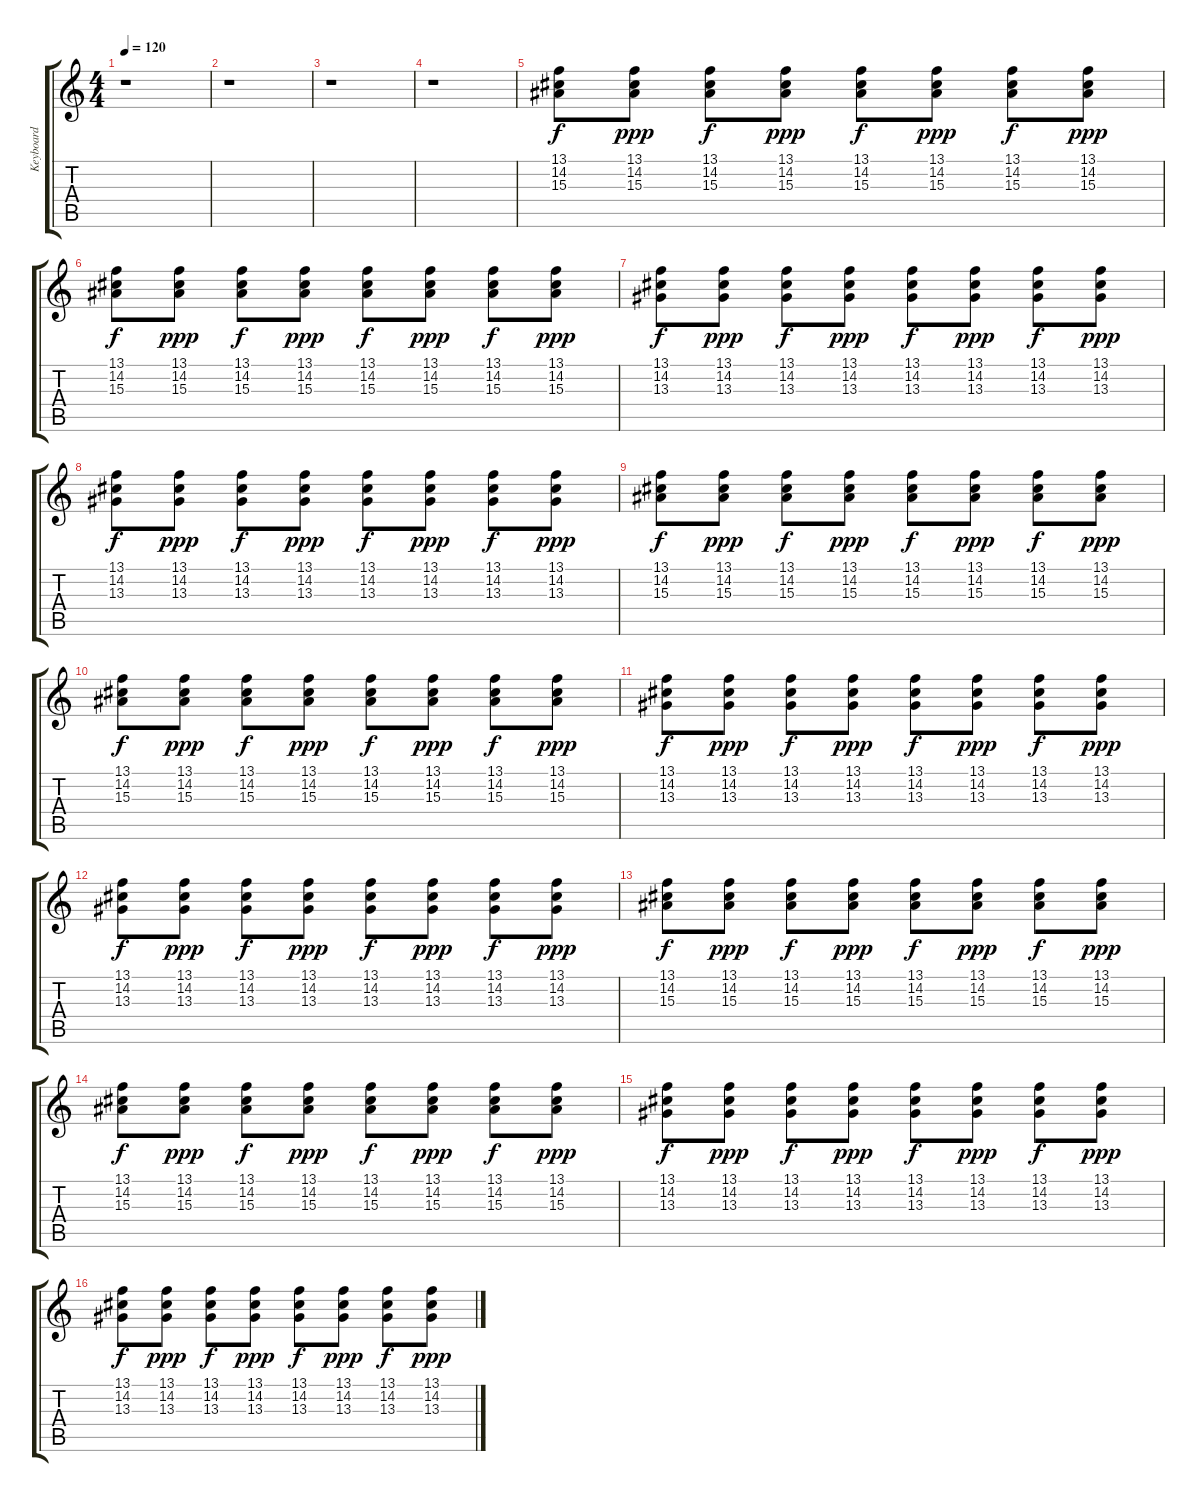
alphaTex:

\track ("Keyboard" "Keyboard") {instrument drawbarorgan}
\staff {score tabs}
\tuning (E4 B3 G3 D3 A2 E2) {hide}
\ts (4 4)
\tempo 120
\clef g2
\ks c
r.1{dy ppp} |
r.1 |
r.1 |
r.1 |
(13.1 14.2 15.3).8{dy f} (13.1 14.2 15.3).8{dy ppp} (13.1 14.2 15.3).8{dy f} (13.1 14.2 15.3).8{dy ppp} (13.1 14.2 15.3).8{dy f} (13.1 14.2 15.3).8{dy ppp} (13.1 14.2 15.3).8{dy f} (13.1 14.2 15.3).8{dy ppp} |
(13.1 14.2 15.3).8{dy f} (13.1 14.2 15.3).8{dy ppp} (13.1 14.2 15.3).8{dy f} (13.1 14.2 15.3).8{dy ppp} (13.1 14.2 15.3).8{dy f} (13.1 14.2 15.3).8{dy ppp} (13.1 14.2 15.3).8{dy f} (13.1 14.2 15.3).8{dy ppp} |
(13.1 14.2 13.3).8{dy f} (13.1 14.2 13.3).8{dy ppp} (13.1 14.2 13.3).8{dy f} (13.1 14.2 13.3).8{dy ppp} (13.1 14.2 13.3).8{dy f} (13.1 14.2 13.3).8{dy ppp} (13.1 14.2 13.3).8{dy f} (13.1 14.2 13.3).8{dy ppp} |
(13.1 14.2 13.3).8{dy f} (13.1 14.2 13.3).8{dy ppp} (13.1 14.2 13.3).8{dy f} (13.1 14.2 13.3).8{dy ppp} (13.1 14.2 13.3).8{dy f} (13.1 14.2 13.3).8{dy ppp} (13.1 14.2 13.3).8{dy f} (13.1 14.2 13.3).8{dy ppp} |
(13.1 14.2 15.3).8{dy f} (13.1 14.2 15.3).8{dy ppp} (13.1 14.2 15.3).8{dy f} (13.1 14.2 15.3).8{dy ppp} (13.1 14.2 15.3).8{dy f} (13.1 14.2 15.3).8{dy ppp} (13.1 14.2 15.3).8{dy f} (13.1 14.2 15.3).8{dy ppp} |
(13.1 14.2 15.3).8{dy f} (13.1 14.2 15.3).8{dy ppp} (13.1 14.2 15.3).8{dy f} (13.1 14.2 15.3).8{dy ppp} (13.1 14.2 15.3).8{dy f} (13.1 14.2 15.3).8{dy ppp} (13.1 14.2 15.3).8{dy f} (13.1 14.2 15.3).8{dy ppp} |
(13.1 14.2 13.3).8{dy f} (13.1 14.2 13.3).8{dy ppp} (13.1 14.2 13.3).8{dy f} (13.1 14.2 13.3).8{dy ppp} (13.1 14.2 13.3).8{dy f} (13.1 14.2 13.3).8{dy ppp} (13.1 14.2 13.3).8{dy f} (13.1 14.2 13.3).8{dy ppp} |
(13.1 14.2 13.3).8{dy f} (13.1 14.2 13.3).8{dy ppp} (13.1 14.2 13.3).8{dy f} (13.1 14.2 13.3).8{dy ppp} (13.1 14.2 13.3).8{dy f} (13.1 14.2 13.3).8{dy ppp} (13.1 14.2 13.3).8{dy f} (13.1 14.2 13.3).8{dy ppp} |
(13.1 14.2 15.3).8{dy f} (13.1 14.2 15.3).8{dy ppp} (13.1 14.2 15.3).8{dy f} (13.1 14.2 15.3).8{dy ppp} (13.1 14.2 15.3).8{dy f} (13.1 14.2 15.3).8{dy ppp} (13.1 14.2 15.3).8{dy f} (13.1 14.2 15.3).8{dy ppp} |
(13.1 14.2 15.3).8{dy f} (13.1 14.2 15.3).8{dy ppp} (13.1 14.2 15.3).8{dy f} (13.1 14.2 15.3).8{dy ppp} (13.1 14.2 15.3).8{dy f} (13.1 14.2 15.3).8{dy ppp} (13.1 14.2 15.3).8{dy f} (13.1 14.2 15.3).8{dy ppp} |
(13.1 14.2 13.3).8{dy f} (13.1 14.2 13.3).8{dy ppp} (13.1 14.2 13.3).8{dy f} (13.1 14.2 13.3).8{dy ppp} (13.1 14.2 13.3).8{dy f} (13.1 14.2 13.3).8{dy ppp} (13.1 14.2 13.3).8{dy f} (13.1 14.2 13.3).8{dy ppp} |
(13.1 14.2 13.3).8{dy f} (13.1 14.2 13.3).8{dy ppp} (13.1 14.2 13.3).8{dy f} (13.1 14.2 13.3).8{dy ppp} (13.1 14.2 13.3).8{dy f} (13.1 14.2 13.3).8{dy ppp} (13.1 14.2 13.3).8{dy f} (13.1 14.2 13.3).8{dy ppp}
